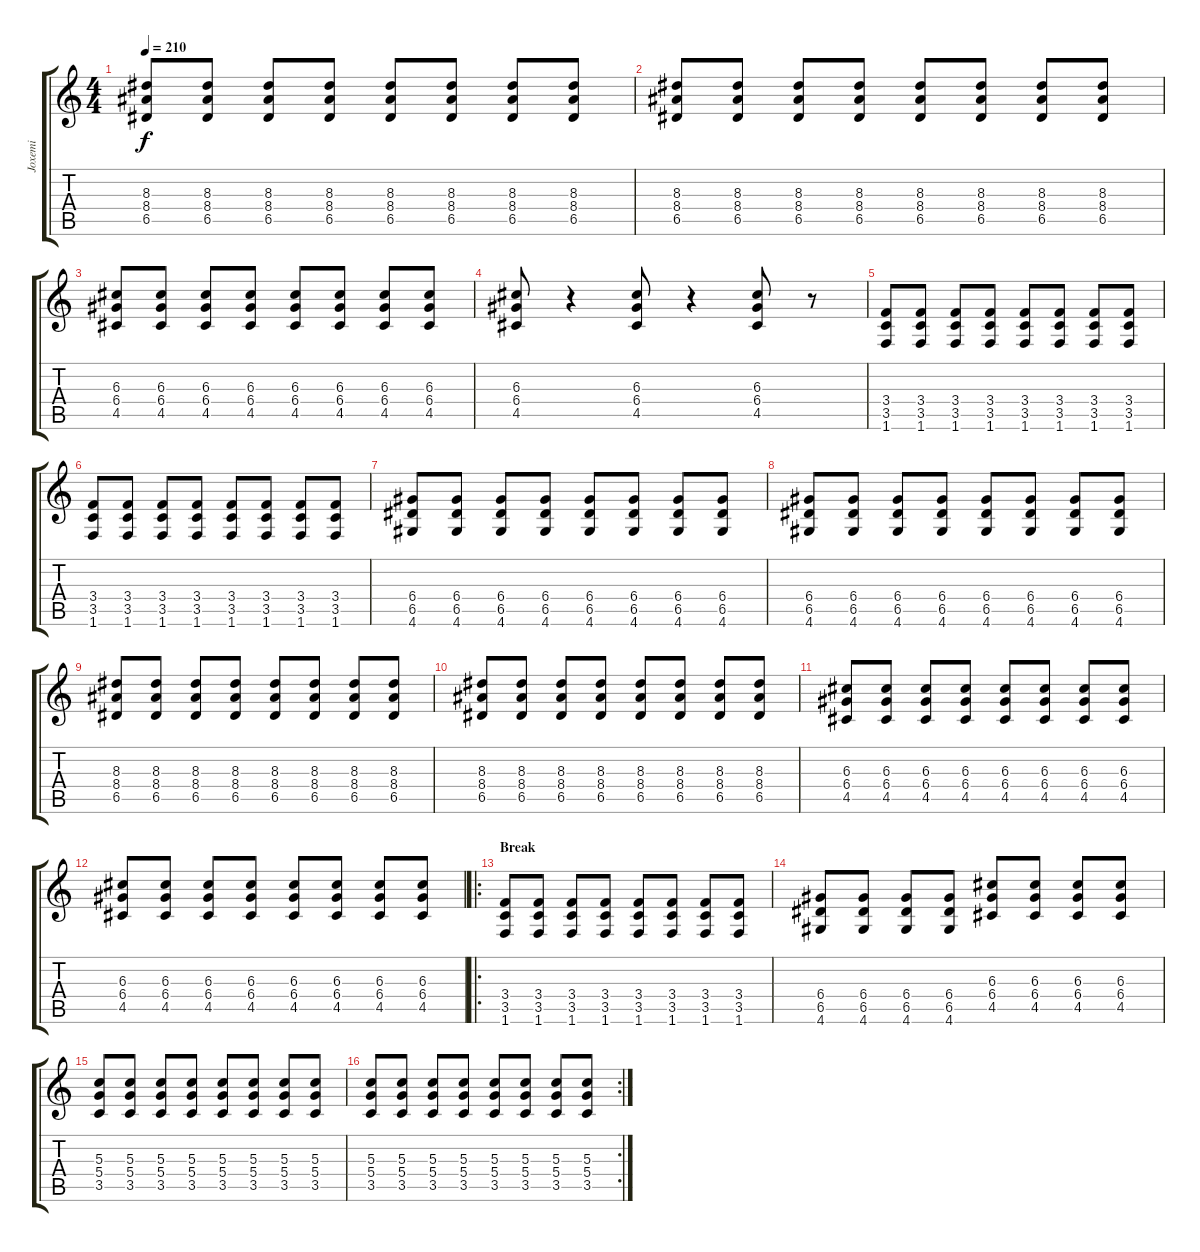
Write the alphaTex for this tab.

\track ("Joxemi" "Joxemi") {instrument distortionguitar}
\staff {score tabs}
\tuning (E4 B3 G3 D3 A2 E2) {hide}
\ts (4 4)
\tempo 210
\clef g2
\ks c
(8.3 8.4 6.5).8{dy f} (8.3 8.4 6.5).8 (8.3 8.4 6.5).8 (8.3 8.4 6.5).8 (8.3 8.4 6.5).8 (8.3 8.4 6.5).8 (8.3 8.4 6.5).8 (8.3 8.4 6.5).8 |
(8.3 8.4 6.5).8 (8.3 8.4 6.5).8 (8.3 8.4 6.5).8 (8.3 8.4 6.5).8 (8.3 8.4 6.5).8 (8.3 8.4 6.5).8 (8.3 8.4 6.5).8 (8.3 8.4 6.5).8 |
(6.3 6.4 4.5).8 (6.3 6.4 4.5).8 (6.3 6.4 4.5).8 (6.3 6.4 4.5).8 (6.3 6.4 4.5).8 (6.3 6.4 4.5).8 (6.3 6.4 4.5).8 (6.3 6.4 4.5).8 |
(6.3 6.4 4.5).8 r.4 (6.3 6.4 4.5).8 r.4 (6.3 6.4 4.5).8 r.8 |
(3.4 3.5 1.6).8 (3.4 3.5 1.6).8 (3.4 3.5 1.6).8 (3.4 3.5 1.6).8 (3.4 3.5 1.6).8 (3.4 3.5 1.6).8 (3.4 3.5 1.6).8 (3.4 3.5 1.6).8 |
(3.4 3.5 1.6).8 (3.4 3.5 1.6).8 (3.4 3.5 1.6).8 (3.4 3.5 1.6).8 (3.4 3.5 1.6).8 (3.4 3.5 1.6).8 (3.4 3.5 1.6).8 (3.4 3.5 1.6).8 |
(6.4 6.5 4.6).8 (6.4 6.5 4.6).8 (6.4 6.5 4.6).8 (6.4 6.5 4.6).8 (6.4 6.5 4.6).8 (6.4 6.5 4.6).8 (6.4 6.5 4.6).8 (6.4 6.5 4.6).8 |
(6.4 6.5 4.6).8 (6.4 6.5 4.6).8 (6.4 6.5 4.6).8 (6.4 6.5 4.6).8 (6.4 6.5 4.6).8 (6.4 6.5 4.6).8 (6.4 6.5 4.6).8 (6.4 6.5 4.6).8 |
(8.3 8.4 6.5).8 (8.3 8.4 6.5).8 (8.3 8.4 6.5).8 (8.3 8.4 6.5).8 (8.3 8.4 6.5).8 (8.3 8.4 6.5).8 (8.3 8.4 6.5).8 (8.3 8.4 6.5).8 |
(8.3 8.4 6.5).8 (8.3 8.4 6.5).8 (8.3 8.4 6.5).8 (8.3 8.4 6.5).8 (8.3 8.4 6.5).8 (8.3 8.4 6.5).8 (8.3 8.4 6.5).8 (8.3 8.4 6.5).8 |
(6.3 6.4 4.5).8 (6.3 6.4 4.5).8 (6.3 6.4 4.5).8 (6.3 6.4 4.5).8 (6.3 6.4 4.5).8 (6.3 6.4 4.5).8 (6.3 6.4 4.5).8 (6.3 6.4 4.5).8 |
(6.3 6.4 4.5).8 (6.3 6.4 4.5).8 (6.3 6.4 4.5).8 (6.3 6.4 4.5).8 (6.3 6.4 4.5).8 (6.3 6.4 4.5).8 (6.3 6.4 4.5).8 (6.3 6.4 4.5).8 |
\ro
\section ("" "Break")
(3.4 3.5 1.6).8 (3.4 3.5 1.6).8 (3.4 3.5 1.6).8 (3.4 3.5 1.6).8 (3.4 3.5 1.6).8 (3.4 3.5 1.6).8 (3.4 3.5 1.6).8 (3.4 3.5 1.6).8 |
(6.4 6.5 4.6).8 (6.4 6.5 4.6).8 (6.4 6.5 4.6).8 (6.4 6.5 4.6).8 (6.3 6.4 4.5).8 (6.3 6.4 4.5).8 (6.3 6.4 4.5).8 (6.3 6.4 4.5).8 |
(5.3 5.4 3.5).8 (5.3 5.4 3.5).8 (5.3 5.4 3.5).8 (5.3 5.4 3.5).8 (5.3 5.4 3.5).8 (5.3 5.4 3.5).8 (5.3 5.4 3.5).8 (5.3 5.4 3.5).8 |
\rc 2
(5.3 5.4 3.5).8 (5.3 5.4 3.5).8 (5.3 5.4 3.5).8 (5.3 5.4 3.5).8 (5.3 5.4 3.5).8 (5.3 5.4 3.5).8 (5.3 5.4 3.5).8 (5.3 5.4 3.5).8
